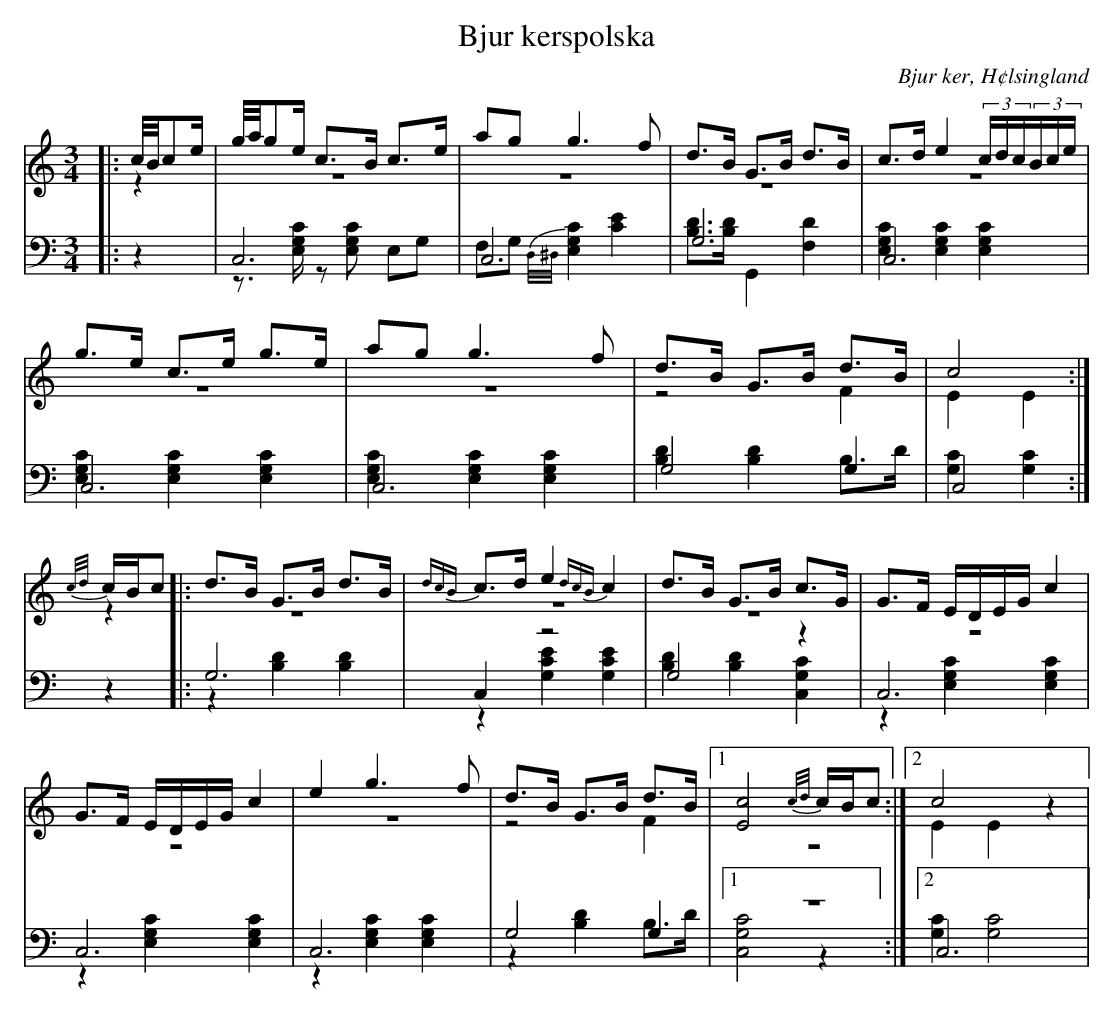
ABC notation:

X:1
T: Bjur kerspolska
O: Bjur ker, H¢lsingland
M: 3/4
L: 1/8
K: C
V:1
V:2 merge
V:3
V:4 merge
V:1
|:c//B//ce/|g//a//ge/ c>B c>e|ag g3 f|d>B G>B d>B|c>d e2 (3c/d/c/(3B/c/e/|
g>e c>e g>e|ag g3 f|d>B G>B d>B|c4:|
{c/d/}c/B/c |:d>B G>B d>B|{dcB}c>d e2 {dcB}c2|d>B G>B c>G|G>F E/D/E/G/ c2|
G>F E/D/E/G/ c2|e2 g3 f|d>B G>B d>B|1 [E4c4] {c/d/}c/B/c:|2 c4 z2|
V:2
|:z2|z6|z6|z6|z6|
z6|z6|z4 F2|E2 E2:|
z2|:z6|z6|z6|z6|
 z6|z6|z4 F2|1 z6:|2 E2 E2 z2|
V:3 clef=bass
|:z2|C,6|C,6|G,6|C,6|
C,6|C,6|G,4 G,2|C,4:|
z2|:G,6|C,2 z4|G,4 z2|C,6|
 C,6|C,6|G,4 G,2|1 z6:|2 C,6|
V:4 clef=bass
|:z2|z>[E,G,C] z[E,G,C] E,G,|F,G, {D,/^D,/}[E,2G,2C2] [E2C2]|[B,D]>[B,D] G,,2 [F,2D2]|[E,2G,2C2] [E,2G,2C2] [E,2G,2C2]|
[E,2G,2C2] [E,2G,2C2] [E,2G,2C2]|[E,2G,2C2] [E,2G,2C2] [E,2G,2C2]|[B,2D2] [B,2D2] B,>D|[G,2C2][G,2C2]:|
z2|:z2 [B,2D2] [B,2D2]|z2 [G,2C2E2] [G,2C2E2]|[B,2D2][B,2D2] [C,2G,2C2]|z2 [E,2G,2C2] [E,2G,2C2]|
z2 [E,2G,2C2] [E,2G,2C2]|z2 [E,2G,2C2] [E,2G,2C2]|z2 [B,2D2] B,>D|1 [C,4G,4C4] z2:|2 [G,2C2] [G,4C4]|
